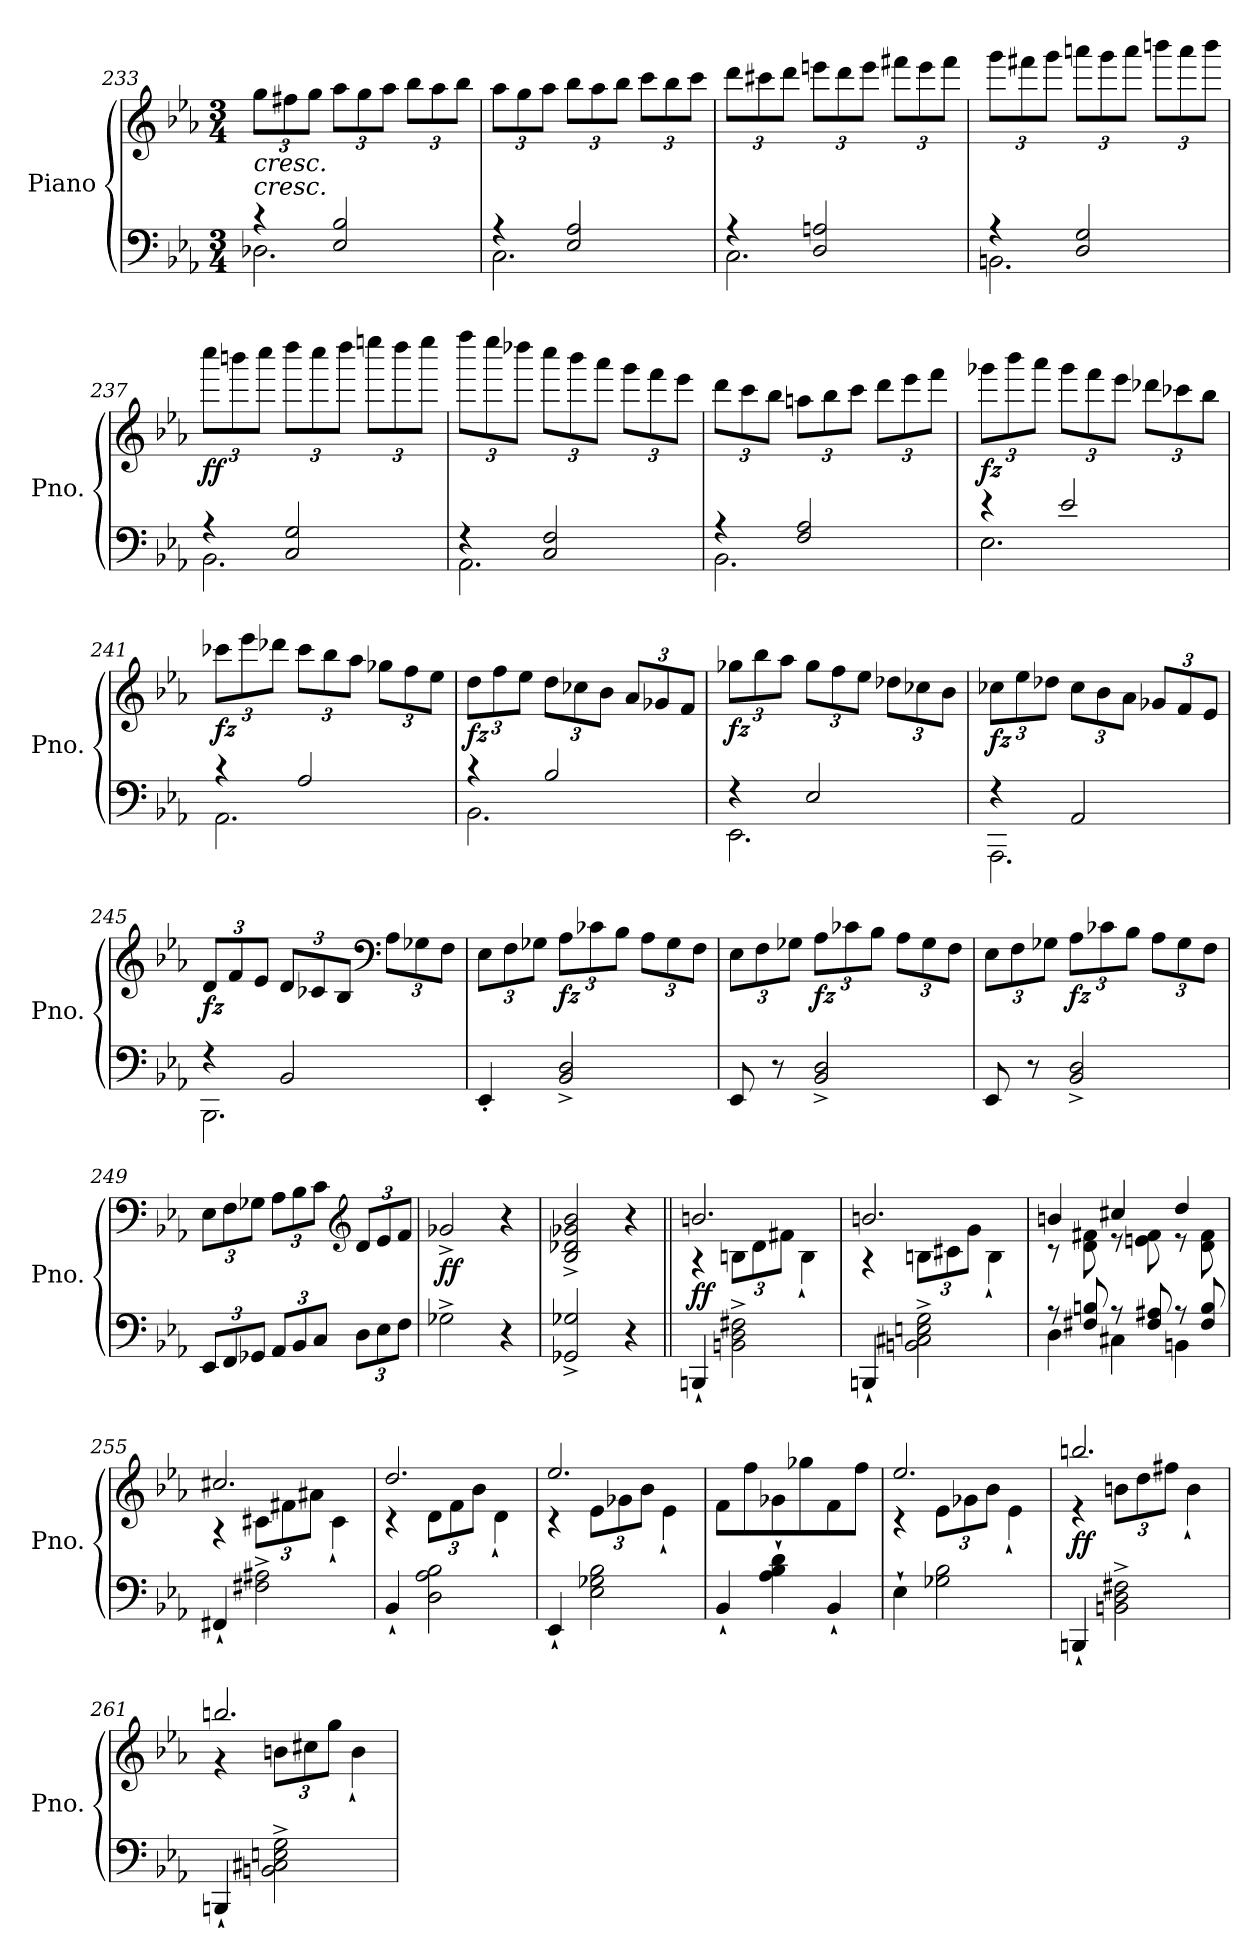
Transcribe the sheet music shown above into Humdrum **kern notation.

**kern	**kern	**dynam
*part1	*part1	*part1
*staff2	*staff1	*staff1/2
*I"Piano	*	*
*I'Pno.	*	*
*clefF4	*clefG2	*
*k[b-e-a-]	*k[b-e-a-]	*
*M3/4	*M3/4	*
=233	=233	=233
*^	*	*
*	*	*Xbrackettup	*
!	!	!LO:TX:b:i:t=cresc.	!
!	!	!LO:TX:b:i:t=cresc.	!
4r	2.D-X\	12gg\L	.
.	.	12ff#X\	.
.	.	12gg\J	.
2E-/ 2B-/	.	12aa-\L	.
.	.	12gg\	.
.	.	12aa-\J	.
.	.	12bb-\L	.
.	.	12aa-\	.
.	.	12bb-\J	.
!!LO:LB:g=z
=234	=234	=234	=234
4r	2.C\	12aa-\L	.
.	.	12gg\	.
.	.	12aa-\J	.
2E-/ 2A-/	.	12bb-\L	.
.	.	12aa-\	.
.	.	12bb-\J	.
.	.	12ccc\L	.
.	.	12bb-\	.
.	.	12ccc\J	.
=235	=235	=235	=235
4r	2.C\	12ddd\L	.
.	.	12ccc#X\	.
.	.	12ddd\J	.
2D/ 2An/	.	12eeen\L	.
.	.	12ddd\	.
.	.	12eee\J	.
.	.	12fff#X\L	.
.	.	12eee\	.
.	.	12fff#\J	.
=236	=236	=236	=236
4r	2.BBn\	12ggg\L	.
.	.	12fff#X\	.
.	.	12ggg\J	.
2D/ 2G/	.	12aaan\L	.
.	.	12ggg\	.
.	.	12aaa\J	.
.	.	12bbbn\L	.
.	.	12aaa\	.
.	.	12bbb\J	.
!!LO:LB:g=z
=237	=237	=237	=237
!	!	!	!LO:DY:b
4r	2.BB-\	12cccc\L	ff
.	.	12bbbn\	.
.	.	12cccc\J	.
2C/ 2G/	.	12dddd\L	.
.	.	12cccc\	.
.	.	12dddd\J	.
.	.	12eeeen\L	.
.	.	12dddd\	.
.	.	12eeee\J	.
=238	=238	=238	=238
4r	2.AA-\	12ffff\L	.
.	.	12eeee-\	.
.	.	12dddd-X\J	.
2C/ 2F/	.	12cccc\L	.
.	.	12bbb-\	.
.	.	12aaa-\J	.
.	.	12ggg\L	.
.	.	12fff\	.
.	.	12eee-\J	.
=239	=239	=239	=239
4r	2.BB-\	12ddd\L	.
.	.	12ccc\	.
.	.	12bb-\J	.
2F/ 2A-/	.	12aan\L	.
.	.	12bb-\	.
.	.	12ccc\J	.
.	.	12ddd\L	.
.	.	12eee-\	.
.	.	12fff\J	.
!!LO:LB:g=z
=240	=240	=240	=240
!	!	!	!LO:DY:b
4r	2.E-\	12ggg-X\L	fz
.	.	12bbb-\	.
.	.	12aaa-\J	.
2e-/	.	12ggg-\L	.
.	.	12fff\	.
.	.	12eee-\J	.
.	.	12ddd-X\L	.
.	.	12ccc-X\	.
.	.	12bb-\J	.
=241	=241	=241	=241
!	!	!	!LO:DY:b
4r	2.AA-\	12ccc-X\L	fz
.	.	12eee-\	.
.	.	12ddd-X\J	.
2A-/	.	12ccc-\L	.
.	.	12bb-\	.
.	.	12aa-\J	.
.	.	12gg-X\L	.
.	.	12ff\	.
.	.	12ee-\J	.
=242	=242	=242	=242
!	!	!	!LO:DY:b
4r	2.BB-\	12dd\L	fz
.	.	12ff\	.
.	.	12ee-\J	.
2B-/	.	12dd\L	.
.	.	12cc-X\	.
.	.	12b-\J	.
.	.	12a-/L	.
.	.	12g-X/	.
.	.	12f/J	.
!!LO:PB:g=z
=243	=243	=243	=243
!	!	!	!LO:DY:b
4r	2.EE-\	12gg-X\L	fz
.	.	12bb-\	.
.	.	12aa-\J	.
2E-/	.	12gg-\L	.
.	.	12ff\	.
.	.	12ee-\J	.
.	.	12dd-X\L	.
.	.	12cc-X\	.
.	.	12b-\J	.
=244	=244	=244	=244
!	!	!	!LO:DY:b
4r	2.AAA-\	12cc-X\L	fz
.	.	12ee-\	.
.	.	12dd-X\J	.
2AA-/	.	12cc-\L	.
.	.	12b-\	.
.	.	12a-\J	.
.	.	12g-X/L	.
.	.	12f/	.
.	.	12e-/J	.
=245	=245	=245	=245
!	!	!	!LO:DY:b
4r	2.BBB-\	12d/L	fz
.	.	12f/	.
.	.	12e-/J	.
2BB-/	.	12d/L	.
.	.	12c-X/	.
.	.	12B-/J	.
*	*	*clefF4	*
.	.	12A-\L	.
.	.	12G-X\	.
.	.	12F\J	.
*v	*v	*	*
=246	=246	=246
4EE-'/	12E-\L	.
.	12F\	.
.	12G-X\J	.
!	!	!LO:DY:b
2BB-/^ 2D/^	12A-\L	fz
.	12c-X\	.
.	12B-\J	.
.	12A-\L	.
.	12G-\	.
.	12F\J	.
!!LO:LB:g=z
=247	=247	=247
8EE-/	12E-\L	.
.	12F\	.
8r	.	.
.	12G-X\J	.
!	!	!LO:DY:b
2BB-/^ 2D/^	12A-\L	fz
.	12c-X\	.
.	12B-\J	.
.	12A-\L	.
.	12G-\	.
.	12F\J	.
=248	=248	=248
8EE-/	12E-\L	.
.	12F\	.
8r	.	.
.	12G-X\J	.
!	!	!LO:DY:b
2BB-/^ 2D/^	12A-\L	fz
.	12c-X\	.
.	12B-\J	.
.	12A-\L	.
.	12G-\	.
.	12F\J	.
=249	=249	=249
*Xbrackettup	*	*
12EE-/L	12E-\L	.
12FF/	12F\	.
12GG-X/J	12G-X\J	.
12AA-/L	12A-\L	.
12BB-/	12B-\	.
12C/J	12c\J	.
*	*clefG2	*
12D\L	12d/L	.
12E-\	12e-/	.
12F\J	12f/J	.
=250	=250	=250
!	!	!LO:DY:b
2G-X^\	2g-X^/	ff
4r	4r	.
=251	=251	=251
2GG-X/^ 2G-X/^	2B-/^ 2d-X/^ 2g-X/^ 2b-/^	.
4r	4r	.
!!LO:LB:g=z
=252||	=252||	=252||
*	*^	*
!	!	!	!LO:DY:b
4BBBn`/	2.bn/	4r	ff
2BBn\^ 2D\^ 2F#X\^	.	12Bn\L	.
.	.	12d\	.
.	.	12f#X\J	.
.	.	4B`\	.
=253	=253	=253	=253
4BBBn`/	2.bn/	4r	.
2BBn\^ 2C#X\^ 2En\^ 2G\^	.	12Bn\L	.
.	.	12c#X\	.
.	.	12g\J	.
.	.	4B`\	.
=254	=254	=254	=254
*^	*	*	*
8r	4D\	4bn/	8r	.
8F#X/ 8Bn/	.	.	8d\ 8f#X\	.
8r	4C#X\	4cc#X/	8r	.
8F#/ 8A#X/	.	.	8en\ 8f#\	.
8r	4BBn\	4dd/	8r	.
8F#/ 8B/	.	.	8d\ 8f#\	.
*v	*v	*	*	*
=255	=255	=255	=255
4FF#X`/	2.cc#X/	4r	.
2F#X\^ 2A#X\^	.	12c#X\L	.
.	.	12f#X\	.
.	.	12a#X\J	.
.	.	4c#`\	.
=256	=256	=256	=256
4BB-`/	2.dd/	4r	.
2D\ 2A-\ 2B-\	.	12d\L	.
.	.	12f\	.
.	.	12b-\J	.
.	.	4d`\	.
!!LO:LB:g=z	!!
=257	=257	=257	=257
4EE-`/	2.ee-/	4r	.
2E-\ 2G-X\ 2B-\	.	12e-\L	.
.	.	12g-X\	.
.	.	12b-\J	.
.	.	4e-`\	.
*	*v	*v	*
=258	=258	=258
4BB-`/	8f\L	.
.	8ff\	.
4A-\` 4B-\` 4d\`	8g-X\	.
.	8gg-X\	.
4BB-`/	8f\	.
.	8ff\J	.
=259	=259	=259
*	*^	*
4E-`\	2.ee-/	4r	.
2G-X\ 2B-\	.	12e-\L	.
.	.	12g-X\	.
.	.	12b-\J	.
.	.	4e-`\	.
=260	=260	=260	=260
!	!	!	!LO:DY:b
4BBBn`/	2.bbn/	4r	ff
2BBn\^ 2D\^ 2F#X\^	.	12bn\L	.
.	.	12dd\	.
.	.	12ff#X\J	.
.	.	4b`\	.
=261	=261	=261	=261
4BBBn`/	2.bbn/	4r	.
2BBn\^ 2C#X\^ 2En\^ 2G\^	.	12bn\L	.
.	.	12cc#X\	.
.	.	12gg\J	.
.	.	4b`\	.
*	*v	*v	*
=	=	=
*-	*-	*-
